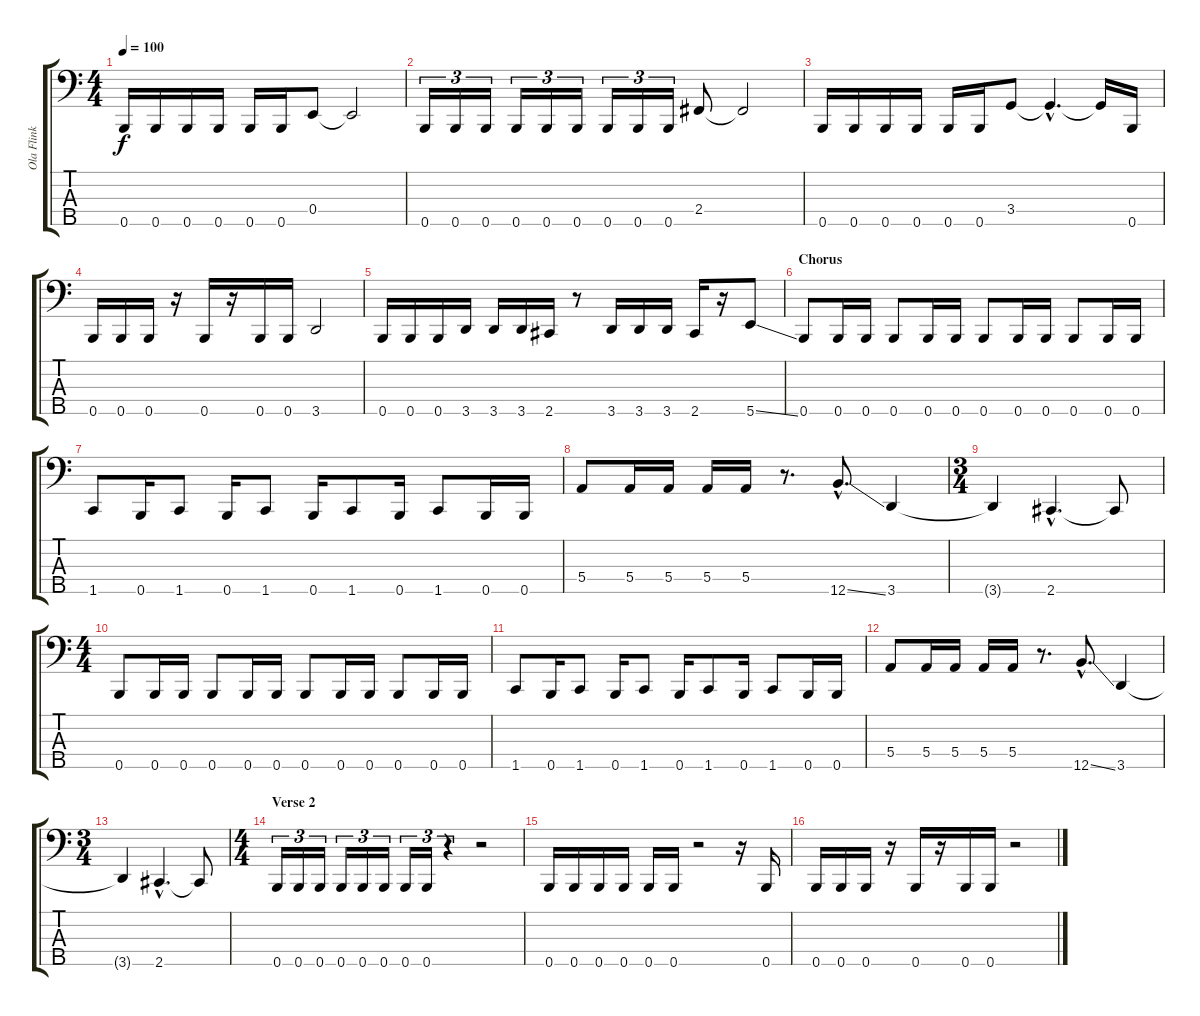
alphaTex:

\track ("Ola Flink" "Ola Flink") {instrument electricbassfinger}
\staff {score tabs}
\tuning (G2 D2 A1 E1 B0) {hide}
\ts (4 4)
\tempo 100
\clef f4
\ks c
0.5.16{dy f} 0.5.16 0.5.16 0.5.16 0.5.16 0.5.16 0.4.8 0.4{t}.2 |
0.5.16{tu (3 2)} 0.5.16{tu (3 2)} 0.5.16{tu (3 2)} 0.5.16{tu (3 2)} 0.5.16{tu (3 2)} 0.5.16{tu (3 2)} 0.5.16{tu (3 2)} 0.5.16{tu (3 2)} 0.5.16{tu (3 2)} 2.4.8 2.4{t}.2 |
0.5.16 0.5.16 0.5.16 0.5.16 0.5.16 0.5.16 3.4.8 3.4{hac t}.4{d} 3.4{t}.16 0.5.16 |
0.5.16 0.5.16 0.5.16 r.16 0.5.16 r.16 0.5.16 0.5.16 3.5.2 |
0.5.16 0.5.16 0.5.16 3.5.16 3.5.16 3.5.16 2.5.16 r.8 3.5.16 3.5.16 3.5.16 2.5.16 r.16 5.5{ss}.8 |
\section ("" "Chorus")
0.5.8 0.5.16 0.5.16 0.5.8 0.5.16 0.5.16 0.5.8 0.5.16 0.5.16 0.5.8 0.5.16 0.5.16 |
1.5.8 0.5.16 1.5.8 0.5.16 1.5.8 0.5.16 1.5.8 0.5.16 1.5.8 0.5.16 0.5.16 |
5.4.8 5.4.16 5.4.16 5.4.16 5.4.16 r.8{d} 12.5{ss hac}.8{d} 3.5.4 |
\ts (3 4)
3.5{t}.4 2.5{hac}.4{d} 2.5{t}.8 |
\ts (4 4)
0.5.8 0.5.16 0.5.16 0.5.8 0.5.16 0.5.16 0.5.8 0.5.16 0.5.16 0.5.8 0.5.16 0.5.16 |
1.5.8 0.5.16 1.5.8 0.5.16 1.5.8 0.5.16 1.5.8 0.5.16 1.5.8 0.5.16 0.5.16 |
5.4.8 5.4.16 5.4.16 5.4.16 5.4.16 r.8{d} 12.5{ss hac}.8{d} 3.5.4 |
\ts (3 4)
3.5{t}.4 2.5{hac}.4{d} 2.5{t}.8 |
\ts (4 4)
\section ("" "Verse 2")
0.5.16{tu (3 2)} 0.5.16{tu (3 2)} 0.5.16{tu (3 2)} 0.5.16{tu (3 2)} 0.5.16{tu (3 2)} 0.5.16{tu (3 2)} 0.5.16{tu (3 2)} 0.5.16{tu (3 2)} r.4{tu (3 2)} r.2 |
0.5.16 0.5.16 0.5.16 0.5.16 0.5.16 0.5.16 r.2 r.16 0.5.16 |
0.5.16 0.5.16 0.5.16 r.16 0.5.16 r.16 0.5.16 0.5.16 r.2
